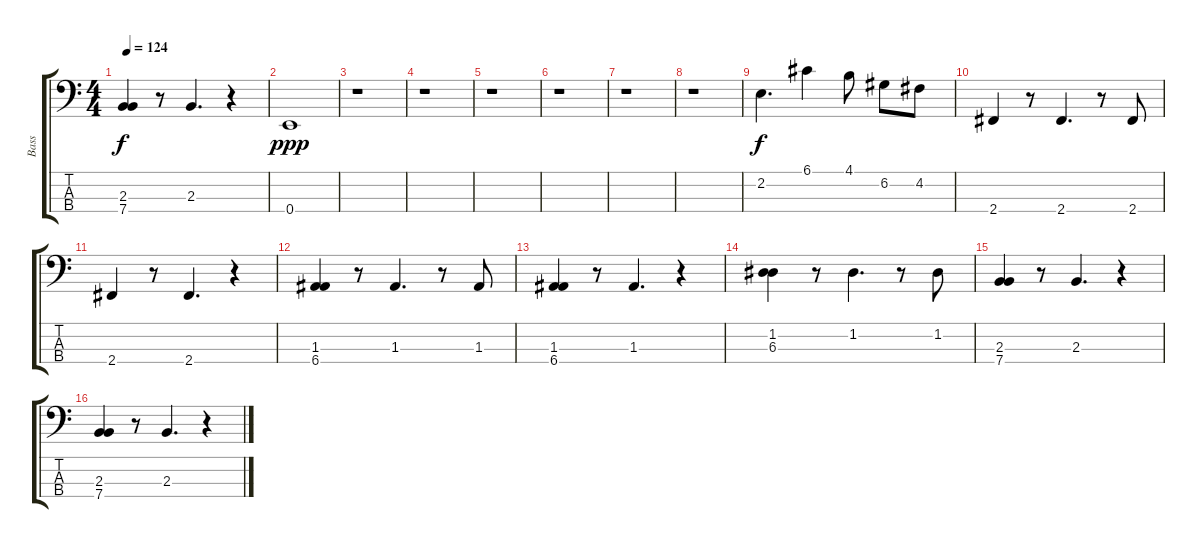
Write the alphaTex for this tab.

\track ("Bass" "Bass") {instrument electricbassfinger}
\staff {score tabs}
\tuning (G2 D2 A1 E1) {hide}
\ts (4 4)
\tempo 124
\clef f4
\ks c
(2.3 7.4).4{dy f} r.8 2.3.4{d} r.4 |
0.4.1{dy ppp} |
r.1 |
r.1 |
r.1 |
r.1 |
r.1 |
r.1 |
2.2.4{d dy f} 6.1.4 4.1.8 6.2.8 4.2.8 |
2.4.4 r.8 2.4.4{d} r.8 2.4.8 |
2.4.4 r.8 2.4.4{d} r.4 |
(1.3 6.4).4 r.8 1.3.4{d} r.8 1.3.8 |
(1.3 6.4).4 r.8 1.3.4{d} r.4 |
(1.2 6.3).4 r.8 1.2.4{d} r.8 1.2.8 |
(2.3 7.4).4 r.8 2.3.4{d} r.4 |
(2.3 7.4).4 r.8 2.3.4{d} r.4
